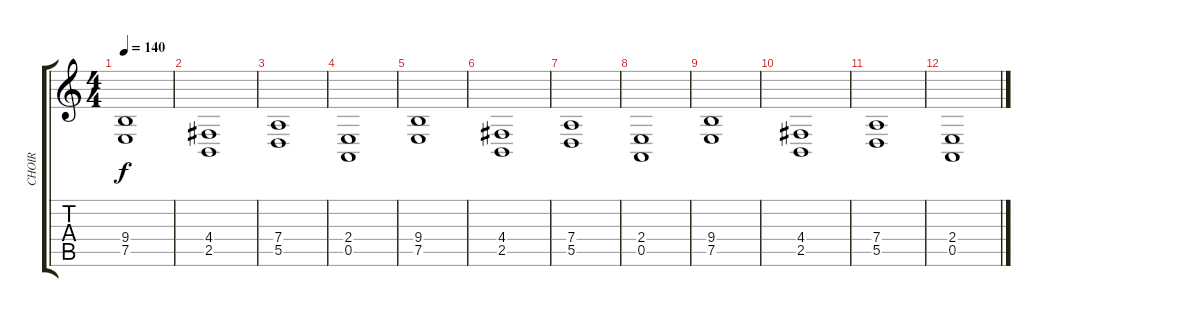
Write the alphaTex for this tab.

\track ("CHOIR" "CHOIR") {instrument choiraahs}
\staff {score tabs}
\tuning (E4 B3 G3 D3 A2 E2) {hide}
\ts (4 4)
\tempo 140
\clef g2
\ks c
(9.4 7.5).1{dy f} |
(4.4 2.5).1 |
(7.4 5.5).1 |
(2.4 0.5).1 |
(9.4 7.5).1 |
(4.4 2.5).1 |
(7.4 5.5).1 |
(2.4 0.5).1 |
(9.4 7.5).1 |
(4.4 2.5).1 |
(7.4 5.5).1 |
(2.4 0.5).1
